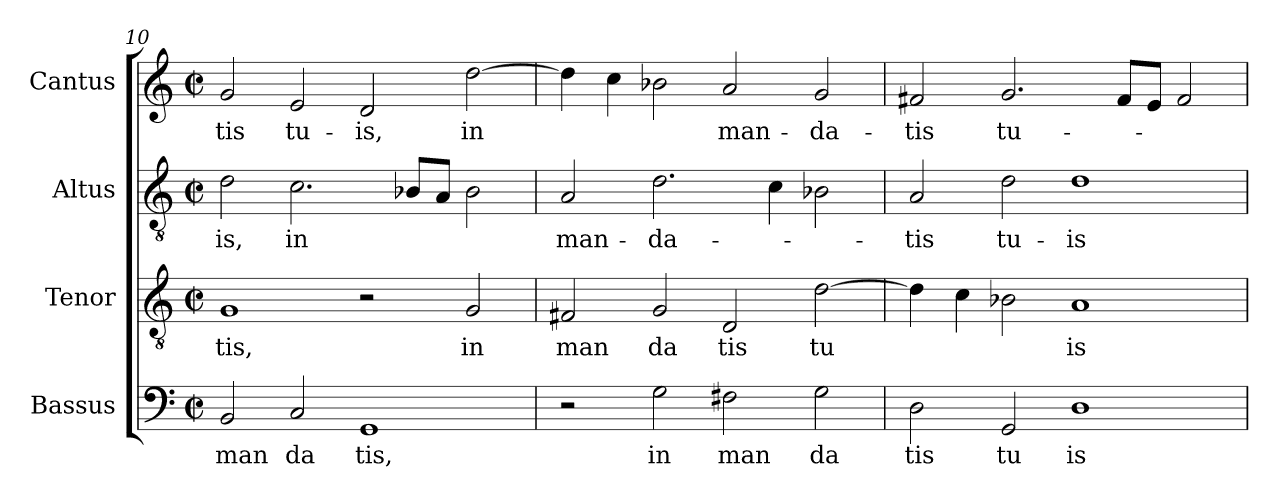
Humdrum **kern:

**kern	**text	**kern	**text	**kern	**text	**kern	**text
*part4	*part4	*part3	*part3	*part2	*part2	*part1	*part1
*staff4	*staff4	*staff3	*staff3	*staff2	*staff2	*staff1	*staff1
*I"Bassus	*	*I"Tenor	*	*I"Altus	*	*I"Cantus	*
*clefF4	*	*clefGv2	*	*clefGv2	*	*clefG2	*
*M2/2	*	*M2/2	*	*M2/2	*	*M2/2	*
*met(c|)	*	*met(c|)	*	*met(c|)	*	*met(c|)	*
=10	=10	=10	=10	=10	=10	=10	=10
!	!LO:LY:b:cj	!	!LO:LY:b:cj	!	!LO:LY:b:cj	!	!LO:LY:b:cj
2BB/	man	1G	tis,	2d\	is,	2g/	-tis
!	!LO:LY:b:cj	!	!	!	!LO:LY:b:cj	!	!LO:LY:b:cj
2C/	da	.	.	2.c\	in	2e/	tu-
!	!LO:LY:b:cj	!	!	!	!	!	!LO:LY:b:cj
1GG	tis,	2r	.	.	.	2d/	-is,
.	.	.	.	8B-X/L	.	.	.
.	.	.	.	8A/J	.	.	.
!	!	!	!LO:LY:b:cj	!	!	!	!LO:LY:b:cj
.	.	2G/	in	2B-\	.	[>2dd\	in
!!LO:LB:g=z
=11	=11	=11	=11	=11	=11	=11	=11
!	!	!	!LO:LY:b:cj	!	!LO:LY:b:cj	!	!
2r	.	2F#X/	man	2A/	man-	4dd\]	.
.	.	.	.	.	.	4cc\	.
!	!LO:LY:b:cj	!	!LO:LY:b:cj	!	!LO:LY:b:cj	!	!
2G\	in	2G/	da	2.d\	-da-	2b-X\	.
!	!LO:LY:b:cj	!	!LO:LY:b:cj	!	!	!	!LO:LY:b:cj
2F#X\	man	2D/	tis	.	.	2a/	man-
.	.	.	.	4c\	.	.	.
!	!LO:LY:b:cj	!	!LO:LY:b:cj	!	!	!	!LO:LY:b:cj
2G\	da	[>2d\	tu	2B-X\	.	2g/	-da-
=12	=12	=12	=12	=12	=12	=12	=12
!	!LO:LY:b:cj	!	!	!	!LO:LY:b:cj	!	!LO:LY:b:cj
2D\	tis	4d\]	.	2A/	-tis	2f#X/	-tis
.	.	4c\	.	.	.	.	.
!	!LO:LY:b:cj	!	!	!	!LO:LY:b:cj	!	!LO:LY:b:cj
2GG/	tu	2B-X\	.	2d\	tu-	2.g/	tu-
!	!LO:LY:b:cj	!	!LO:LY:b:cj	!	!LO:LY:b:cj	!	!
1D	is	1A	is	1d	-is	.	.
.	.	.	.	.	.	8f#/L	.
.	.	.	.	.	.	8e/J	.
.	.	.	.	.	.	2f#/	.
=	=	=	=	=	=	=	=
*-	*-	*-	*-	*-	*-	*-	*-
